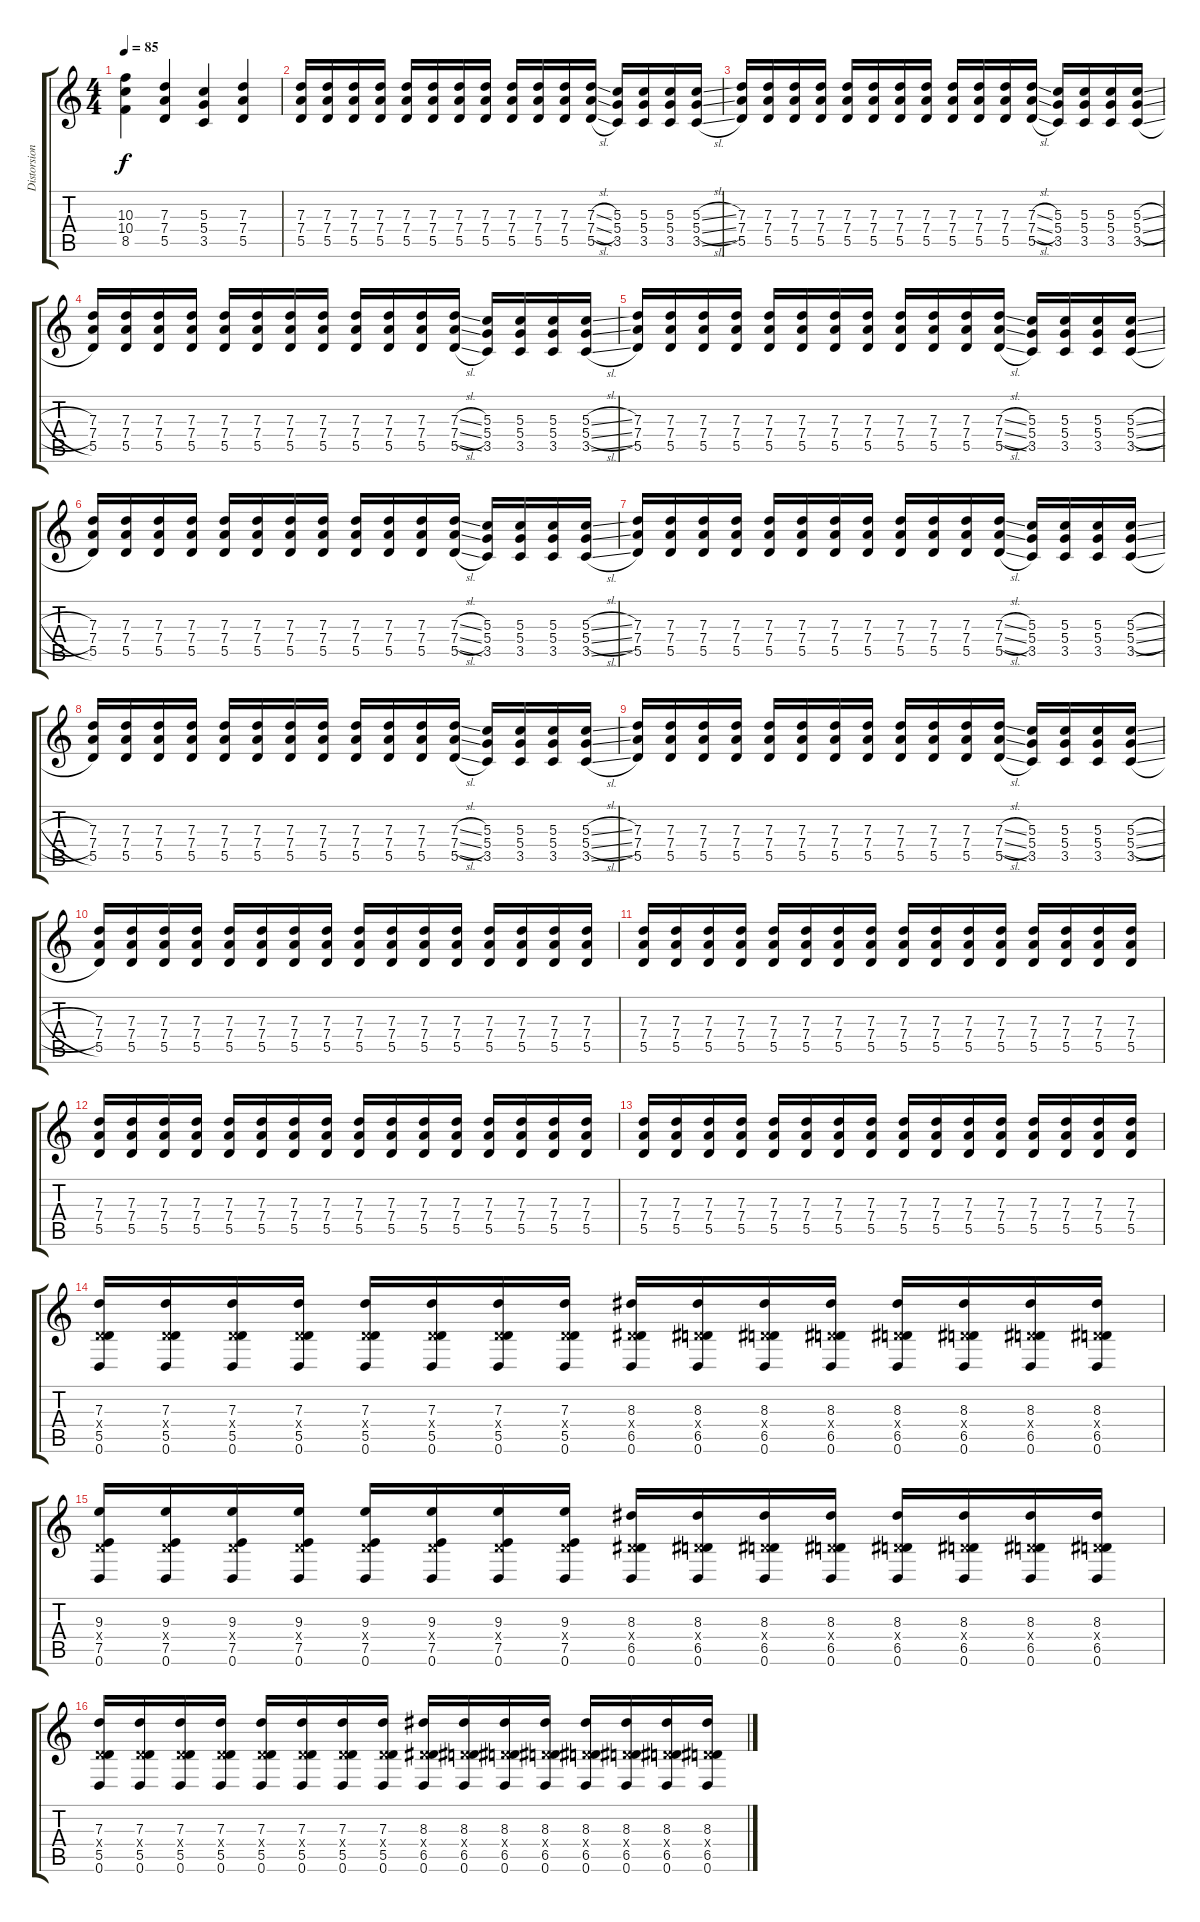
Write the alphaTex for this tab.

\track ("Distorsion Guitar 2" "Distorsion") {instrument overdrivenguitar}
\staff {score tabs}
\tuning (E4 B3 G3 D3 A2 D2) {hide}
\ts (4 4)
\tempo 85
\clef g2
\ks c
(10.3 10.4 8.5).4{dy f} (7.3 7.4 5.5).4 (5.3 5.4 3.5).4 (7.3 7.4 5.5).4 |
(7.3 7.4 5.5).16 (7.3 7.4 5.5).16 (7.3 7.4 5.5).16 (7.3 7.4 5.5).16 (7.3 7.4 5.5).16 (7.3 7.4 5.5).16 (7.3 7.4 5.5).16 (7.3 7.4 5.5).16 (7.3 7.4 5.5).16 (7.3 7.4 5.5).16 (7.3 7.4 5.5).16 (7.3{sl} 7.4{sl} 5.5{sl}).16 (5.3 5.4 3.5).16 (5.3 5.4 3.5).16 (5.3 5.4 3.5).16 (5.3{sl} 5.4{sl} 3.5{sl}).16 |
(7.3 7.4 5.5).16 (7.3 7.4 5.5).16 (7.3 7.4 5.5).16 (7.3 7.4 5.5).16 (7.3 7.4 5.5).16 (7.3 7.4 5.5).16 (7.3 7.4 5.5).16 (7.3 7.4 5.5).16 (7.3 7.4 5.5).16 (7.3 7.4 5.5).16 (7.3 7.4 5.5).16 (7.3{sl} 7.4{sl} 5.5{sl}).16 (5.3 5.4 3.5).16 (5.3 5.4 3.5).16 (5.3 5.4 3.5).16 (5.3{sl} 5.4{sl} 3.5{sl}).16 |
(7.3 7.4 5.5).16 (7.3 7.4 5.5).16 (7.3 7.4 5.5).16 (7.3 7.4 5.5).16 (7.3 7.4 5.5).16 (7.3 7.4 5.5).16 (7.3 7.4 5.5).16 (7.3 7.4 5.5).16 (7.3 7.4 5.5).16 (7.3 7.4 5.5).16 (7.3 7.4 5.5).16 (7.3{sl} 7.4{sl} 5.5{sl}).16 (5.3 5.4 3.5).16 (5.3 5.4 3.5).16 (5.3 5.4 3.5).16 (5.3{sl} 5.4{sl} 3.5{sl}).16 |
(7.3 7.4 5.5).16 (7.3 7.4 5.5).16 (7.3 7.4 5.5).16 (7.3 7.4 5.5).16 (7.3 7.4 5.5).16 (7.3 7.4 5.5).16 (7.3 7.4 5.5).16 (7.3 7.4 5.5).16 (7.3 7.4 5.5).16 (7.3 7.4 5.5).16 (7.3 7.4 5.5).16 (7.3{sl} 7.4{sl} 5.5{sl}).16 (5.3 5.4 3.5).16 (5.3 5.4 3.5).16 (5.3 5.4 3.5).16 (5.3{sl} 5.4{sl} 3.5{sl}).16 |
(7.3 7.4 5.5).16 (7.3 7.4 5.5).16 (7.3 7.4 5.5).16 (7.3 7.4 5.5).16 (7.3 7.4 5.5).16 (7.3 7.4 5.5).16 (7.3 7.4 5.5).16 (7.3 7.4 5.5).16 (7.3 7.4 5.5).16 (7.3 7.4 5.5).16 (7.3 7.4 5.5).16 (7.3{sl} 7.4{sl} 5.5{sl}).16 (5.3 5.4 3.5).16 (5.3 5.4 3.5).16 (5.3 5.4 3.5).16 (5.3{sl} 5.4{sl} 3.5{sl}).16 |
(7.3 7.4 5.5).16 (7.3 7.4 5.5).16 (7.3 7.4 5.5).16 (7.3 7.4 5.5).16 (7.3 7.4 5.5).16 (7.3 7.4 5.5).16 (7.3 7.4 5.5).16 (7.3 7.4 5.5).16 (7.3 7.4 5.5).16 (7.3 7.4 5.5).16 (7.3 7.4 5.5).16 (7.3{sl} 7.4{sl} 5.5{sl}).16 (5.3 5.4 3.5).16 (5.3 5.4 3.5).16 (5.3 5.4 3.5).16 (5.3{sl} 5.4{sl} 3.5{sl}).16 |
(7.3 7.4 5.5).16 (7.3 7.4 5.5).16 (7.3 7.4 5.5).16 (7.3 7.4 5.5).16 (7.3 7.4 5.5).16 (7.3 7.4 5.5).16 (7.3 7.4 5.5).16 (7.3 7.4 5.5).16 (7.3 7.4 5.5).16 (7.3 7.4 5.5).16 (7.3 7.4 5.5).16 (7.3{sl} 7.4{sl} 5.5{sl}).16 (5.3 5.4 3.5).16 (5.3 5.4 3.5).16 (5.3 5.4 3.5).16 (5.3{sl} 5.4{sl} 3.5{sl}).16 |
(7.3 7.4 5.5).16 (7.3 7.4 5.5).16 (7.3 7.4 5.5).16 (7.3 7.4 5.5).16 (7.3 7.4 5.5).16 (7.3 7.4 5.5).16 (7.3 7.4 5.5).16 (7.3 7.4 5.5).16 (7.3 7.4 5.5).16 (7.3 7.4 5.5).16 (7.3 7.4 5.5).16 (7.3{sl} 7.4{sl} 5.5{sl}).16 (5.3 5.4 3.5).16 (5.3 5.4 3.5).16 (5.3 5.4 3.5).16 (5.3{sl} 5.4{sl} 3.5{sl}).16 |
(7.3 7.4 5.5).16 (7.3 7.4 5.5).16 (7.3 7.4 5.5).16 (7.3 7.4 5.5).16 (7.3 7.4 5.5).16 (7.3 7.4 5.5).16 (7.3 7.4 5.5).16 (7.3 7.4 5.5).16 (7.3 7.4 5.5).16 (7.3 7.4 5.5).16 (7.3 7.4 5.5).16 (7.3 7.4 5.5).16 (7.3 7.4 5.5).16 (7.3 7.4 5.5).16 (7.3 7.4 5.5).16 (7.3 7.4 5.5).16 |
(7.3 7.4 5.5).16 (7.3 7.4 5.5).16 (7.3 7.4 5.5).16 (7.3 7.4 5.5).16 (7.3 7.4 5.5).16 (7.3 7.4 5.5).16 (7.3 7.4 5.5).16 (7.3 7.4 5.5).16 (7.3 7.4 5.5).16 (7.3 7.4 5.5).16 (7.3 7.4 5.5).16 (7.3 7.4 5.5).16 (7.3 7.4 5.5).16 (7.3 7.4 5.5).16 (7.3 7.4 5.5).16 (7.3 7.4 5.5).16 |
(7.3 7.4 5.5).16 (7.3 7.4 5.5).16 (7.3 7.4 5.5).16 (7.3 7.4 5.5).16 (7.3 7.4 5.5).16 (7.3 7.4 5.5).16 (7.3 7.4 5.5).16 (7.3 7.4 5.5).16 (7.3 7.4 5.5).16 (7.3 7.4 5.5).16 (7.3 7.4 5.5).16 (7.3 7.4 5.5).16 (7.3 7.4 5.5).16 (7.3 7.4 5.5).16 (7.3 7.4 5.5).16 (7.3 7.4 5.5).16 |
(7.3 7.4 5.5).16 (7.3 7.4 5.5).16 (7.3 7.4 5.5).16 (7.3 7.4 5.5).16 (7.3 7.4 5.5).16 (7.3 7.4 5.5).16 (7.3 7.4 5.5).16 (7.3 7.4 5.5).16 (7.3 7.4 5.5).16 (7.3 7.4 5.5).16 (7.3 7.4 5.5).16 (7.3 7.4 5.5).16 (7.3 7.4 5.5).16 (7.3 7.4 5.5).16 (7.3 7.4 5.5).16 (7.3 7.4 5.5).16 |
(7.3 0.4{x} 5.5 0.6).16 (7.3 0.4{x} 5.5 0.6).16 (7.3 0.4{x} 5.5 0.6).16 (7.3 0.4{x} 5.5 0.6).16 (7.3 0.4{x} 5.5 0.6).16 (7.3 0.4{x} 5.5 0.6).16 (7.3 0.4{x} 5.5 0.6).16 (7.3 0.4{x} 5.5 0.6).16 (8.3 0.4{x} 6.5 0.6).16 (8.3 0.4{x} 6.5 0.6).16 (8.3 0.4{x} 6.5 0.6).16 (8.3 0.4{x} 6.5 0.6).16 (8.3 0.4{x} 6.5 0.6).16 (8.3 0.4{x} 6.5 0.6).16 (8.3 0.4{x} 6.5 0.6).16 (8.3 0.4{x} 6.5 0.6).16 |
(9.3 0.4{x} 7.5 0.6).16 (9.3 0.4{x} 7.5 0.6).16 (9.3 0.4{x} 7.5 0.6).16 (9.3 0.4{x} 7.5 0.6).16 (9.3 0.4{x} 7.5 0.6).16 (9.3 0.4{x} 7.5 0.6).16 (9.3 0.4{x} 7.5 0.6).16 (9.3 0.4{x} 7.5 0.6).16 (8.3 0.4{x} 6.5 0.6).16 (8.3 0.4{x} 6.5 0.6).16 (8.3 0.4{x} 6.5 0.6).16 (8.3 0.4{x} 6.5 0.6).16 (8.3 0.4{x} 6.5 0.6).16 (8.3 0.4{x} 6.5 0.6).16 (8.3 0.4{x} 6.5 0.6).16 (8.3 0.4{x} 6.5 0.6).16 |
(7.3 0.4{x} 5.5 0.6).16 (7.3 0.4{x} 5.5 0.6).16 (7.3 0.4{x} 5.5 0.6).16 (7.3 0.4{x} 5.5 0.6).16 (7.3 0.4{x} 5.5 0.6).16 (7.3 0.4{x} 5.5 0.6).16 (7.3 0.4{x} 5.5 0.6).16 (7.3 0.4{x} 5.5 0.6).16 (8.3 0.4{x} 6.5 0.6).16 (8.3 0.4{x} 6.5 0.6).16 (8.3 0.4{x} 6.5 0.6).16 (8.3 0.4{x} 6.5 0.6).16 (8.3 0.4{x} 6.5 0.6).16 (8.3 0.4{x} 6.5 0.6).16 (8.3 0.4{x} 6.5 0.6).16 (8.3 0.4{x} 6.5 0.6).16
